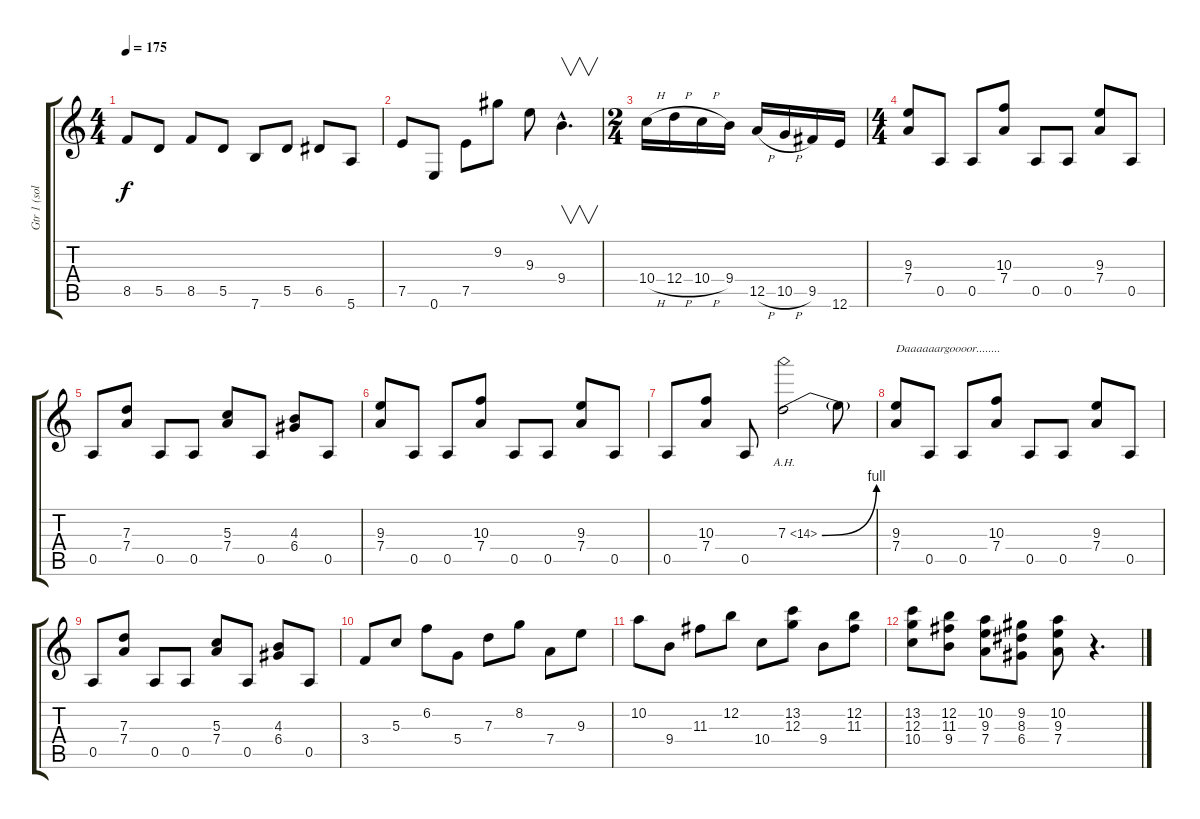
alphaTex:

\track ("Gtr 1 (solos)" "Gtr 1 (sol") {instrument overdrivenguitar}
\staff {score tabs}
\tuning (E4 B3 G3 D3 A2 E2) {hide}
\ts (4 4)
\tempo 175
\clef g2
\ks c
8.5.8{dy f} 5.5.8 8.5.8 5.5.8 7.6.8 5.5.8 6.5.8 5.6.8 |
7.5.8 0.6.8 7.5.8 9.2.8 9.3.8 9.4{hac}.4{v d} |
\ts (2 4)
10.4{h}.16 12.4{h}.16 10.4{h}.16 9.4.16 12.5{h}.16 10.5{h}.16 9.5.16 12.6.16 |
\ts (4 4)
(9.3 7.4).8 0.5.8 0.5.8 (10.3 7.4).8 0.5.8 0.5.8 (9.3 7.4).8 0.5.8 |
0.5.8 (7.3 7.4).8 0.5.8 0.5.8 (5.3 7.4).8 0.5.8 (4.3 6.4).8 0.5.8 |
(9.3 7.4).8 0.5.8 0.5.8 (10.3 7.4).8 0.5.8 0.5.8 (9.3 7.4).8 0.5.8 |
0.5.8 (10.3 7.4).8 0.5.8 7.3{be (bend 0 0 60 4) ah 7}.2 7.3{t}.8 |
(9.3 7.4).8{txt "Daaaaaargoooor........"} 0.5.8 0.5.8 (10.3 7.4).8 0.5.8 0.5.8 (9.3 7.4).8 0.5.8 |
0.5.8 (7.3 7.4).8 0.5.8 0.5.8 (5.3 7.4).8 0.5.8 (4.3 6.4).8 0.5.8 |
3.4.8 5.3.8 6.2.8 5.4.8 7.3.8 8.2.8 7.4.8 9.3.8 |
10.2.8 9.4.8 11.3.8 12.2.8 10.4.8 (13.2 12.3).8 9.4.8 (12.2 11.3).8 |
(13.2 12.3 10.4).8 (12.2 11.3 9.4).8 (10.2 9.3 7.4).8 (9.2 8.3 6.4).8 (10.2 9.3 7.4).8 r.4{d}
